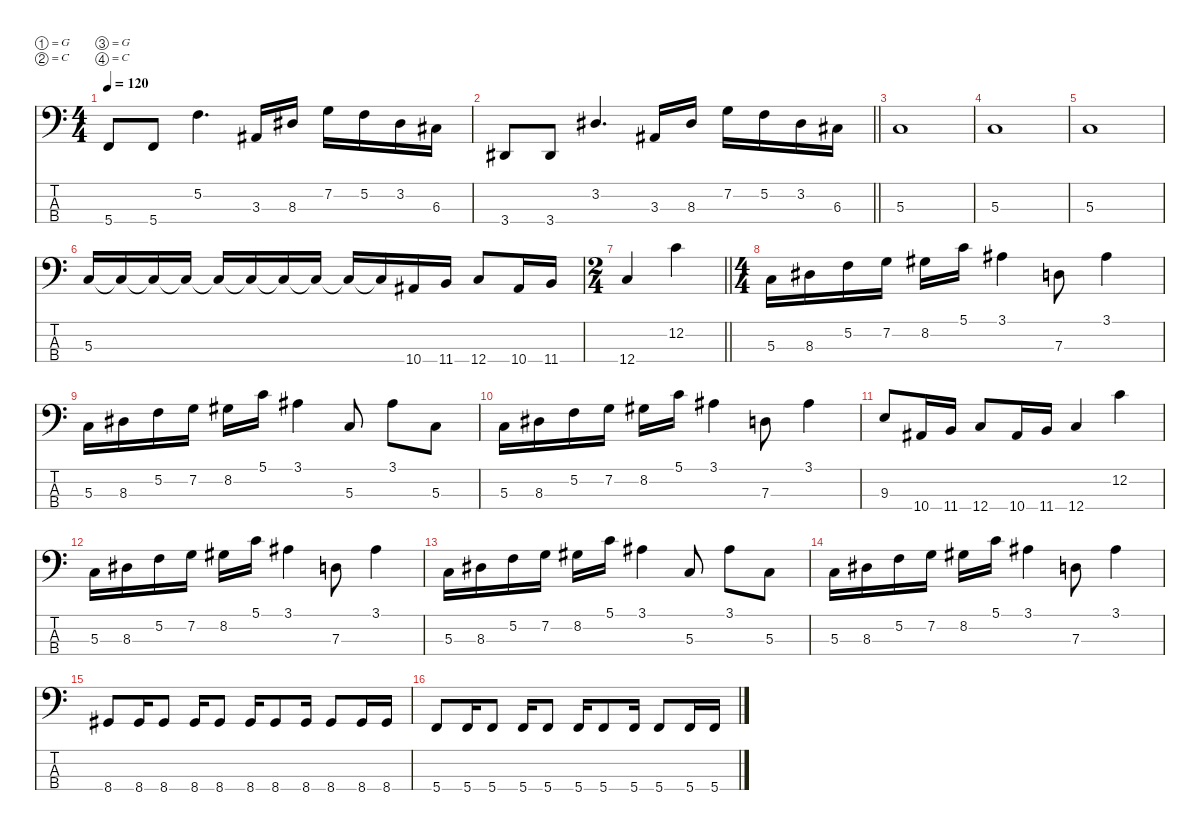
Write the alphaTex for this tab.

\defaultSystemsLayout 4
\hideDynamics
\bracketExtendMode nobrackets
\singleTrackTrackNamePolicy hidden
\multiTrackTrackNamePolicy hidden
\firstSystemTrackNameMode fullname
\firstSystemTrackNameOrientation horizontal
\otherSystemsTrackNameOrientation horizontal
\track ("BASS" "el.bs.") {defaultSystemsLayout 8 instrument electricbassfinger}
\staff {score tabs}
\tuning (G2 C2 G1 C1)
\ts (4 4)
\tempo 120
\clef f4
\ks c
5.4.8{dy f beam Up} 5.4.8{beam Up} 5.2.4{d beam Down} 3.3{acc #}.16{beam Up} 8.3{acc #}.16{beam Up} 7.2.16{beam Down} 5.2.16{beam Down} 3.2{acc #}.16{beam Down} 6.3{acc #}.16{beam Down} |
\barLineRight lightlight
3.4{acc #}.8{beam Up} 3.4{acc #}.8{beam Up} 3.2{acc #}.4{d beam Up} 3.3{acc #}.16{beam Up} 8.3{acc #}.16{beam Up} 7.2.16{beam Down} 5.2.16{beam Down} 3.2{acc #}.16{beam Down} 6.3{acc #}.16{beam Down} |
5.3.1{beam Up} |
5.3.1{beam Up} |
5.3.1{beam Up} |
5.3.16{beam Up} 5.3{t}.16{dy mf beam Up} 5.3{t}.16{beam Up} 5.3{t}.16{beam Up} 5.3{t}.16{beam Up} 5.3{t}.16{beam Up} 5.3{t}.16{beam Up} 5.3{t}.16{beam Up} 5.3{t}.16{beam Up} 5.3{t}.16{dy f beam Up} 10.4{acc #}.16{beam Up} 11.4.16{beam Up} 12.4.8{beam Up} 10.4{acc #}.16{beam Up} 11.4.16{beam Up} |
\ts (2 4)
\beaming (8 2 2)
\barLineRight lightlight
12.4.4{beam Up} 12.2.4{beam Down} |
\ts (4 4)
\beaming (8 2 2 2 2)
5.3.16{beam Down} 8.3{acc #}.16{beam Down} 5.2.16{beam Down} 7.2.16{beam Down} 8.2{acc #}.16{beam Down} 5.1.16{beam Down} 3.1{acc #}.4{beam Down} 7.3.8{beam Down} 3.1{acc #}.4{beam Down} |
5.3.16{beam Down} 8.3{acc #}.16{beam Down} 5.2.16{beam Down} 7.2.16{beam Down} 8.2{acc #}.16{beam Down} 5.1.16{beam Down} 3.1{acc #}.4{beam Down} 5.3.8{beam Up} 3.1{acc #}.8{beam Down} 5.3.8{beam Down} |
5.3.16{beam Down} 8.3{acc #}.16{beam Down} 5.2.16{beam Down} 7.2.16{beam Down} 8.2{acc #}.16{beam Down} 5.1.16{beam Down} 3.1{acc #}.4{beam Down} 7.3.8{beam Down} 3.1{acc #}.4{beam Down} |
9.3.8{beam Up} 10.4{acc #}.16{beam Up} 11.4.16{beam Up} 12.4.8{beam Up} 10.4{acc #}.16{beam Up} 11.4.16{beam Up} 12.4.4{beam Up} 12.2.4{beam Down} |
5.3.16{beam Down} 8.3{acc #}.16{beam Down} 5.2.16{beam Down} 7.2.16{beam Down} 8.2{acc #}.16{beam Down} 5.1.16{beam Down} 3.1{acc #}.4{beam Down} 7.3.8{beam Down} 3.1{acc #}.4{beam Down} |
5.3.16{beam Down} 8.3{acc #}.16{beam Down} 5.2.16{beam Down} 7.2.16{beam Down} 8.2{acc #}.16{beam Down} 5.1.16{beam Down} 3.1{acc #}.4{beam Down} 5.3.8{beam Up} 3.1{acc #}.8{beam Down} 5.3.8{beam Down} |
5.3.16{beam Down} 8.3{acc #}.16{beam Down} 5.2.16{beam Down} 7.2.16{beam Down} 8.2{acc #}.16{beam Down} 5.1.16{beam Down} 3.1{acc #}.4{beam Down} 7.3.8{beam Down} 3.1{acc #}.4{beam Down} |
8.4{acc #}.8{beam Up} 8.4{acc #}.16{beam Up} 8.4{acc #}.8{beam Up} 8.4{acc #}.16{beam Up} 8.4{acc #}.8{beam Up} 8.4{acc #}.16{beam Up} 8.4{acc #}.8{beam Up} 8.4{acc #}.16{beam Up} 8.4{acc #}.8{beam Up} 8.4{acc #}.16{beam Up} 8.4{acc #}.16{beam Up} |
5.4.8{beam Up} 5.4.16{beam Up} 5.4.8{beam Up} 5.4.16{beam Up} 5.4.8{beam Up} 5.4.16{beam Up} 5.4.8{beam Up} 5.4.16{beam Up} 5.4.8{beam Up} 5.4.16{beam Up} 5.4.16{beam Up}
